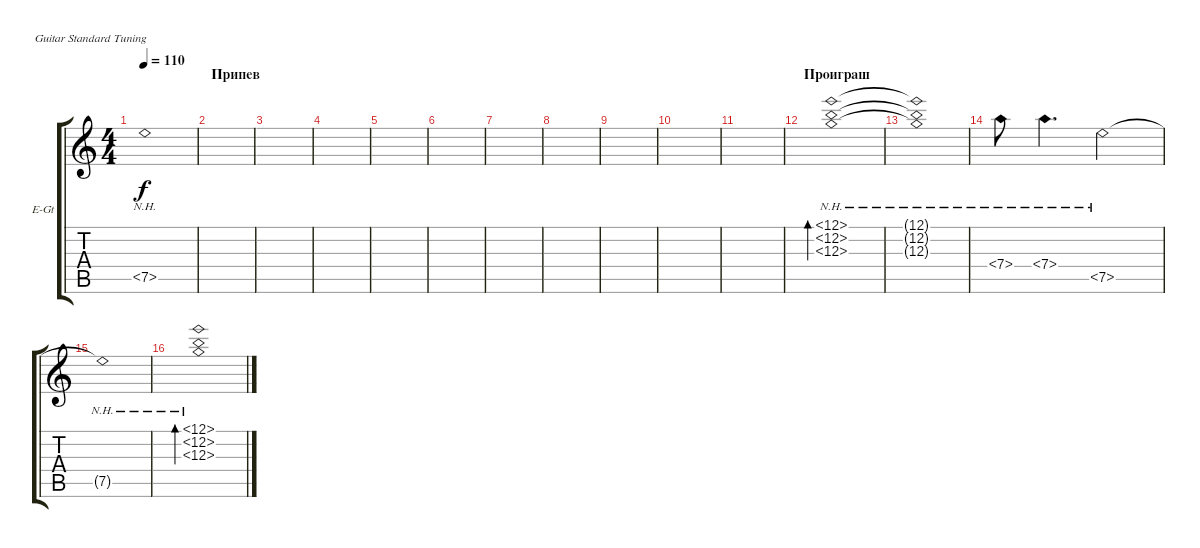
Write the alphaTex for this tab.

\defaultSystemsLayout 4
\bracketExtendMode groupsimilarinstruments
\firstSystemTrackNameOrientation horizontal
\otherSystemsTrackNameOrientation horizontal
\track ("Г. Каспарян" "E-Gt") {instrument electricguitarclean}
\staff {score tabs}
\tuning (E4 B3 G3 D3 A2 E2)
\ts (4 4)
\tempo 110
\clef g2
\ks c
7.5{nh t}.1{dy f} |
\section ("" "Припев")
|
|
|
|
|
|
|
|
|
|
\section ("" "Проиграш")
(12.3{nh} 12.2{nh} 12.1{nh}).1{bd 181} |
(12.3{nh t} 12.2{nh t} 12.1{nh t}).1 |
7.4{nh}.8 7.4{nh}.4{d} 7.5{nh}.2 |
7.5{nh t}.1 |
(12.3{nh} 12.2{nh} 12.1{nh}).1{bd 181}
